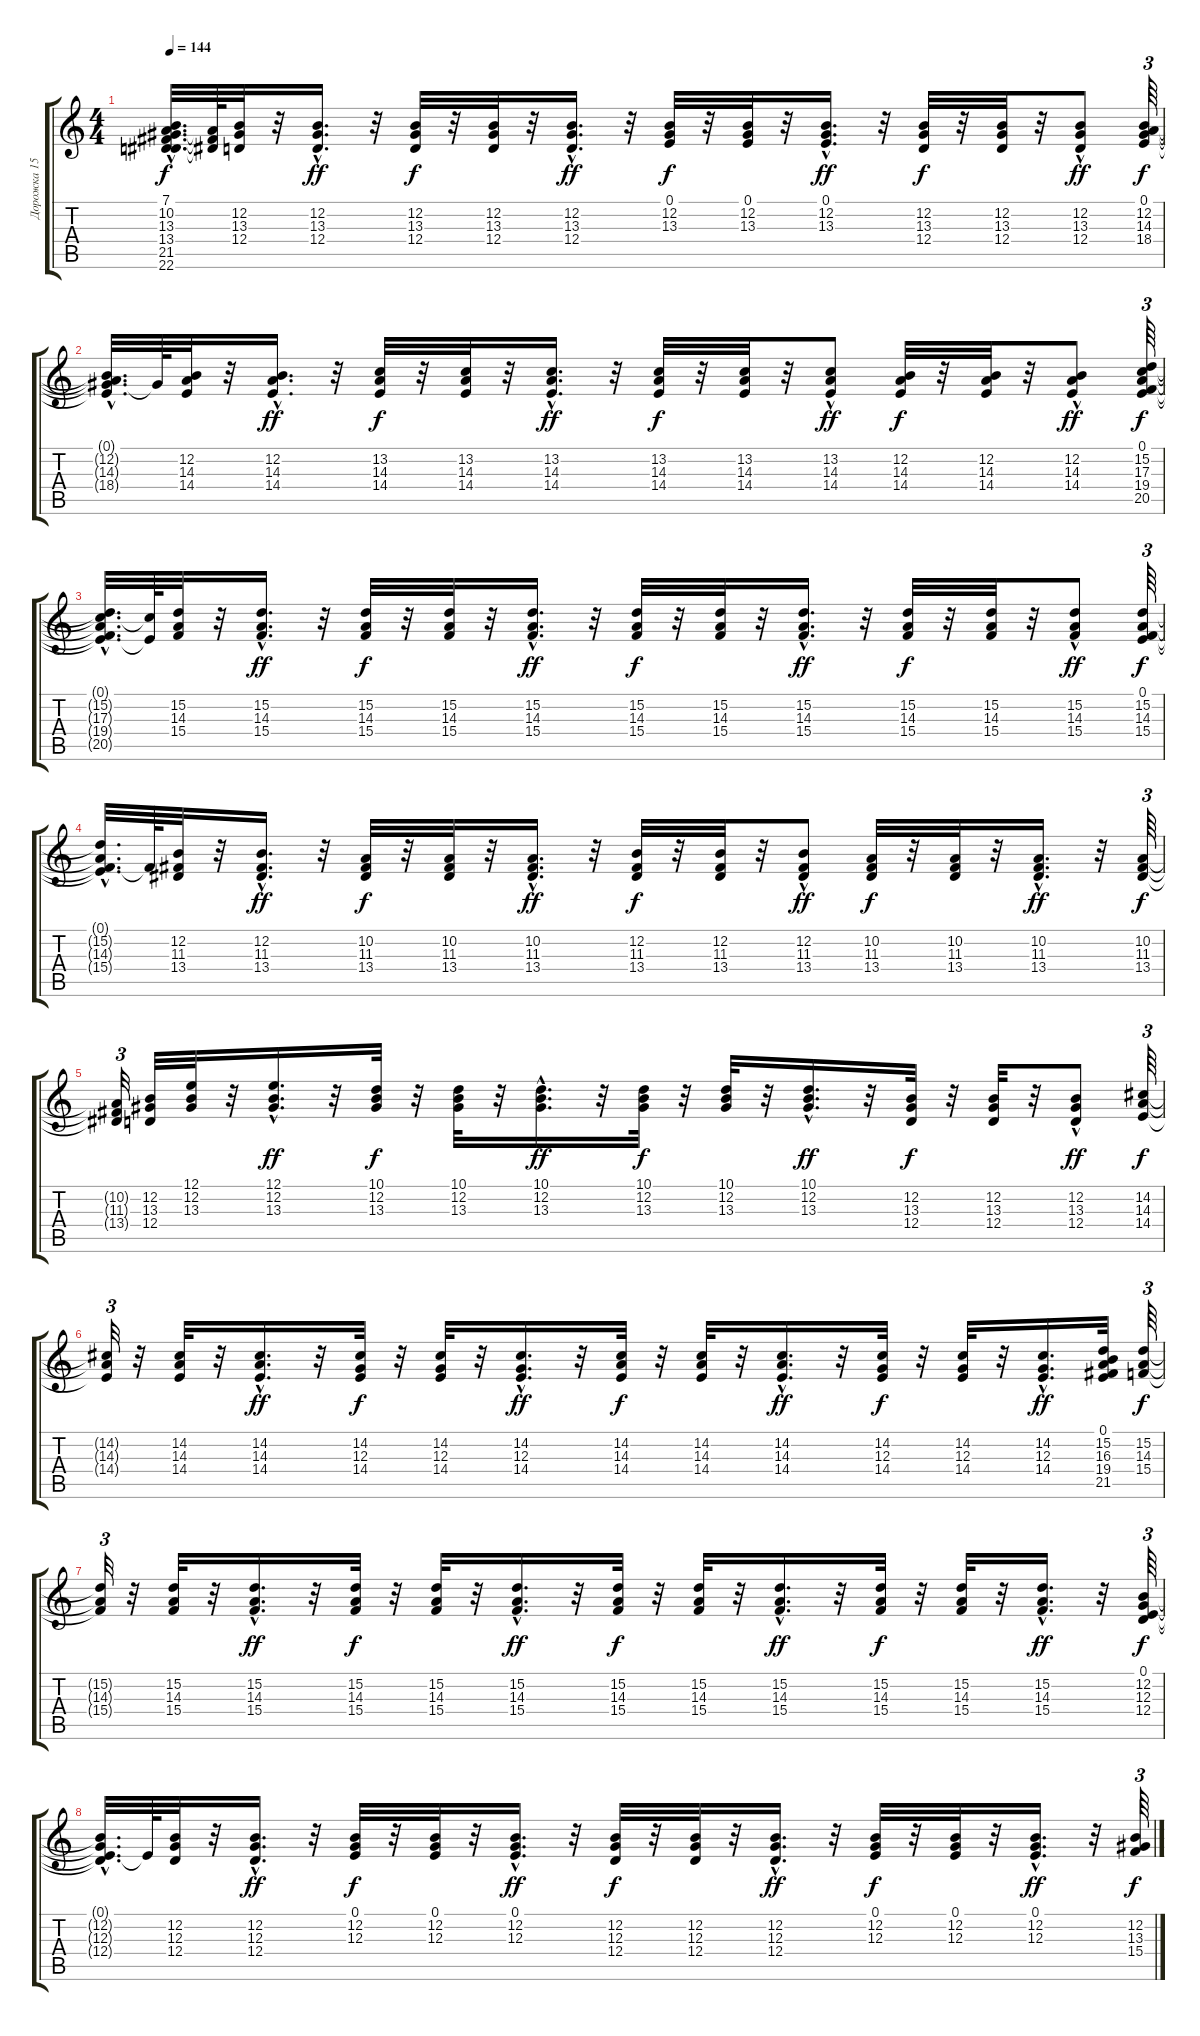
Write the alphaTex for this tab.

\track ("Дорожка 15" "Дорожка 15") {instrument accordion}
\staff {score tabs}
\tuning (E4 B3 G3 D3 A2 E2) {hide}
\ts (4 4)
\tempo 144
\clef g2
\ks c
(7.1{t} 10.2{hac t} 13.3{t} 13.4{hac t} 21.5{hac t} 22.6{t}).32{d dy f} (10.2{t} 13.4{t} 21.5{t}).64 (12.2 13.3 12.4).32 r.32 (12.2{hac} 13.3{hac} 12.4{hac}).16{d dy ff} r.32 (12.2 13.3 12.4).32{dy f} r.32 (12.2 13.3 12.4).32 r.32 (12.2{hac} 13.3{hac} 12.4{hac}).16{d dy ff} r.32 (0.1 12.2 13.3).32{dy f} r.32 (0.1 12.2 13.3).32 r.32 (0.1{hac} 12.2{hac} 13.3{hac}).16{d dy ff} r.32 (12.2 13.3 12.4).32{dy f} r.32 (12.2 13.3 12.4).32 r.32 (12.2{hac} 13.3 12.4).8{dy ff} (0.1 12.2 14.3 18.4).64{tu (3 2) dy f} |
(0.1{t} 12.2{t} 14.3{t} 18.4{hac t}).32{d} 18.4{t}.64 (12.2 14.3 14.4).32 r.32 (12.2{hac} 14.3{hac} 14.4{hac}).16{d dy ff} r.32 (13.2 14.3 14.4).32{dy f} r.32 (13.2 14.3 14.4).32 r.32 (13.2{hac} 14.3{hac} 14.4{hac}).16{d dy ff} r.32 (13.2 14.3 14.4).32{dy f} r.32 (13.2 14.3 14.4).32 r.32 (13.2{hac} 14.3{hac} 14.4{hac}).8{dy ff} (12.2 14.3 14.4).32{dy f} r.32 (12.2 14.3 14.4).32 r.32 (12.2{hac} 14.3{hac} 14.4).8{dy ff} (0.1 15.2 17.3 19.4 20.5).64{tu (3 2) dy f} |
(0.1{hac t} 15.2{t} 17.3{hac t} 19.4{t} 20.5{t}).32{d} (0.1{t} 17.3{t}).64 (15.2 14.3 15.4).32 r.32 (15.2{hac} 14.3{hac} 15.4{hac}).16{d dy ff} r.32 (15.2 14.3 15.4).32{dy f} r.32 (15.2 14.3 15.4).32 r.32 (15.2{hac} 14.3{hac} 15.4{hac}).16{d dy ff} r.32 (15.2 14.3 15.4).32{dy f} r.32 (15.2 14.3 15.4).32 r.32 (15.2{hac} 14.3{hac} 15.4{hac}).16{d dy ff} r.32 (15.2 14.3 15.4).32{dy f} r.32 (15.2 14.3 15.4).32 r.32 (15.2{hac} 14.3{hac} 15.4).8{dy ff} (0.1 15.2 14.3 15.4).64{tu (3 2) dy f} |
(0.1{t} 15.2{t} 14.3{t} 15.4{hac t}).32{d} 15.4{t}.64 (12.2 11.3 13.4).32 r.32 (12.2{hac} 11.3{hac} 13.4{hac}).16{d dy ff} r.32 (10.2 11.3 13.4).32{dy f} r.32 (10.2 11.3 13.4).32 r.32 (10.2{hac} 11.3{hac} 13.4{hac}).16{d dy ff} r.32 (12.2 11.3 13.4).32{dy f} r.32 (12.2 11.3 13.4).32 r.32 (12.2{hac} 11.3{hac} 13.4{hac}).8{dy ff} (10.2 11.3 13.4).32{dy f} r.32 (10.2 11.3 13.4).32 r.32 (10.2{hac} 11.3{hac} 13.4{hac}).16{d dy ff} r.32 (10.2 11.3 13.4).64{tu (3 2) dy f} |
(10.2{t} 11.3{t} 13.4{t}).32{tu (3 2)} (12.2 13.3 12.4).32 (12.1 12.2 13.3).32 r.32 (12.1{hac} 12.2{hac} 13.3{hac}).16{d dy ff} r.32 (10.1 12.2 13.3).32{dy f} r.32 (10.1 12.2 13.3).32 r.32 (10.1{hac} 12.2{hac} 13.3{hac}).16{d dy ff} r.32 (10.1 12.2 13.3).32{dy f} r.32 (10.1 12.2 13.3).32 r.32 (10.1{hac} 12.2{hac} 13.3{hac}).16{d dy ff} r.32 (12.2 13.3 12.4).32{dy f} r.32 (12.2 13.3 12.4).32 r.32 (12.2 13.3{hac} 12.4{hac}).8{dy ff} (14.2 14.3 14.4).64{tu (3 2) dy f} |
(14.2{t} 14.3{t} 14.4{t}).32{tu (3 2)} r.32 (14.2 14.3 14.4).32 r.32 (14.2{hac} 14.3{hac} 14.4{hac}).16{d dy ff} r.32 (14.2 12.3 14.4).32{dy f} r.32 (14.2 12.3 14.4).32 r.32 (14.2{hac} 12.3{hac} 14.4{hac}).16{d dy ff} r.32 (14.2 14.3 14.4).32{dy f} r.32 (14.2 14.3 14.4).32 r.32 (14.2{hac} 14.3{hac} 14.4{hac}).16{d dy ff} r.32 (14.2 12.3 14.4).32{dy f} r.32 (14.2 12.3 14.4).32 r.32 (14.2{hac} 12.3{hac} 14.4{hac}).16{d dy ff} (0.1 15.2 16.3 19.4 21.5).32 (15.2 14.3 15.4).64{tu (3 2) dy f} |
(15.2{t} 14.3{t} 15.4{t}).32{tu (3 2)} r.32 (15.2 14.3 15.4).32 r.32 (15.2{hac} 14.3{hac} 15.4{hac}).16{d dy ff} r.32 (15.2 14.3 15.4).32{dy f} r.32 (15.2 14.3 15.4).32 r.32 (15.2{hac} 14.3{hac} 15.4{hac}).16{d dy ff} r.32 (15.2 14.3 15.4).32{dy f} r.32 (15.2 14.3 15.4).32 r.32 (15.2{hac} 14.3{hac} 15.4{hac}).16{d dy ff} r.32 (15.2 14.3 15.4).32{dy f} r.32 (15.2 14.3 15.4).32 r.32 (15.2{hac} 14.3{hac} 15.4{hac}).16{d dy ff} r.32 (0.1 12.2 12.3 12.4).64{tu (3 2) dy f} |
(0.1{hac t} 12.2{t} 12.3{t} 12.4{t}).32{d} 0.1{t}.64 (12.2 12.3 12.4).32 r.32 (12.2{hac} 12.3{hac} 12.4{hac}).16{d dy ff} r.32 (0.1 12.2 12.3).32{dy f} r.32 (0.1 12.2 12.3).32 r.32 (0.1{hac} 12.2{hac} 12.3{hac}).16{d dy ff} r.32 (12.2 12.3 12.4).32{dy f} r.32 (12.2 12.3 12.4).32 r.32 (12.2{hac} 12.3{hac} 12.4{hac}).16{d dy ff} r.32 (0.1 12.2 12.3).32{dy f} r.32 (0.1 12.2 12.3).32 r.32 (0.1{hac} 12.2{hac} 12.3{hac}).16{d dy ff} r.32 (12.2 13.3 15.4).64{tu (3 2) dy f}
